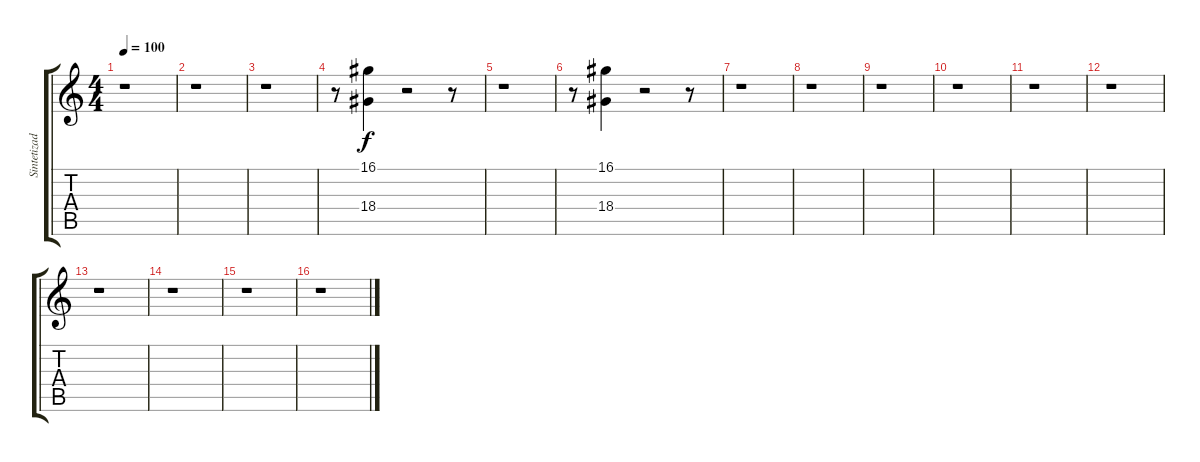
\track ("Sintetizador" "Sintetizad") {instrument fx5brightness}
\staff {score tabs}
\tuning (E4 B3 G3 D3 A2 E2) {hide}
\ts (4 4)
\tempo 100
\clef g2
\ks c
r.1{dy f} |
r.1 |
r.1 |
r.8 (16.1 18.4).4 r.2 r.8 |
r.1 |
r.8 (16.1 18.4).4 r.2 r.8 |
r.1 |
r.1 |
r.1 |
r.1 |
r.1 |
r.1 |
r.1 |
r.1 |
r.1 |
r.1
